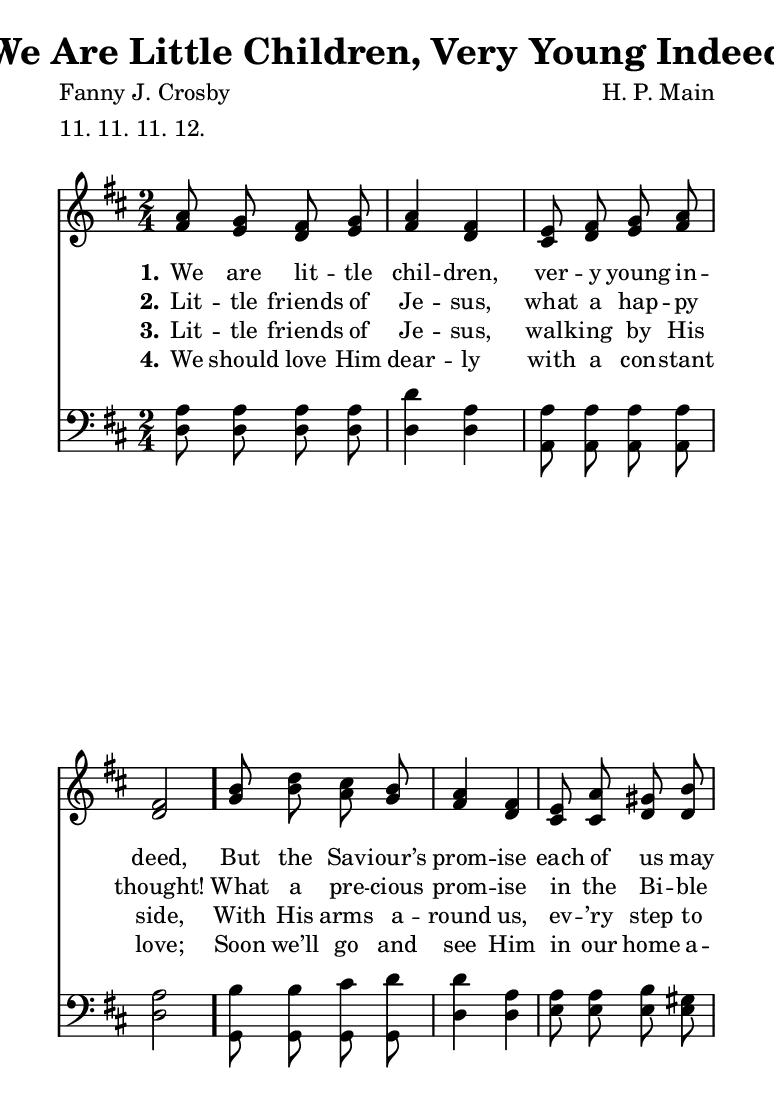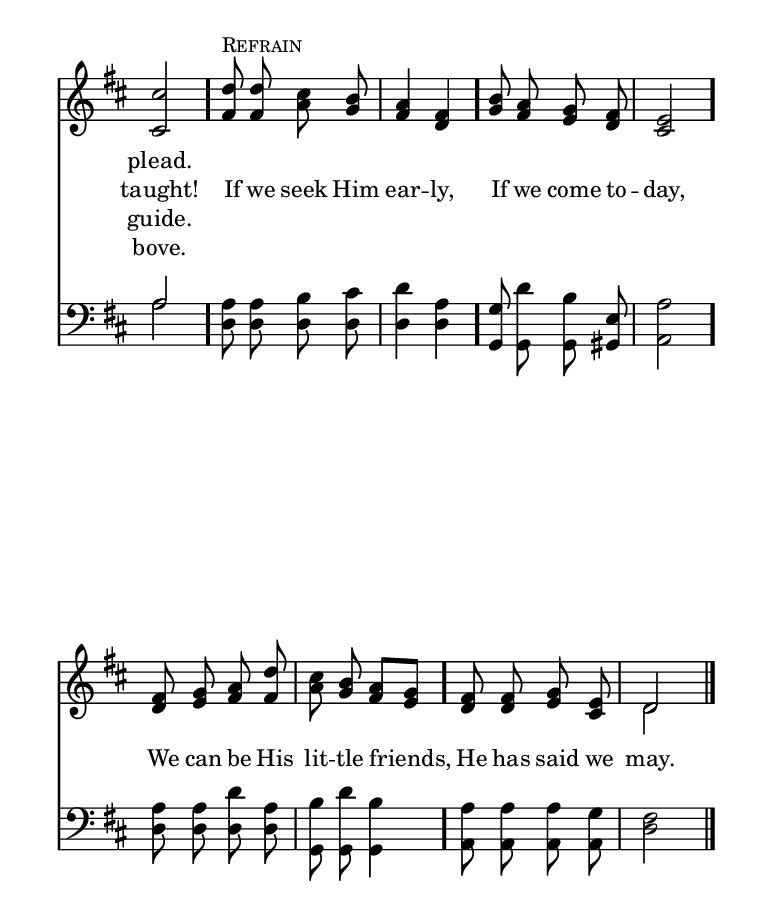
\include "common/global.ily"
\paper {
  \include "common/paper.ily"
  ragged-last-bottom = ##t
  system-system-spacing.padding = 11
}

\header{
  %children
  hymnnumber = "366"
  title = "We Are Little Children, Very Young Indeed"
  tunename = "Portbrush"
  meter = "11. 11. 11. 12."
  poet = "Fanny J. Crosby"
  composer = "H. P. Main"
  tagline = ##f
}

global = {
  \include "common/overrides.ily"
  \override Staff.TimeSignature.style = #'numbered
  \time 2/4
  \override Score.MetronomeMark.transparent = ##t % hide all fermata changes too
  \tempo 8=120
  \key d \major
  \autoBeamOff
}

patternA = { c8 c c c | c4 c | c8 c c c | c2 | }

notesSoprano = {
\global
\relative c'' {

  \changePitch \patternA { a g fis g | a fis | e fis g a | fis }
  \changePitch \patternA { b d cis b | a fis | e a gis b | cis }

  << s^\markup { \small \caps "Refrain" }
  \changePitch \patternA { d d cis b | a fis | b a g fis | e } >>
  fis8 g a d | cis b a[ g] | fis fis g e | d2 |

  \bar "|."

}
}

notesAlto = {
\global
\relative e' {

  \changePitch \patternA { fis e d e | fis d | cis d e fis | d }
  \changePitch \patternA { g b a g | fis d | cis cis d d | cis }

  \changePitch \patternA { fis fis a g | fis d | g fis e d | cis }
  d8 e fis fis | a g fis[ e] d d e cis | d2 |

}
}

notesTenor = {
\global
\relative a {

  \changePitch \patternA { a a a a | d a | a a a a | a }
  \changePitch \patternA { b b cis d | d a | a a b gis | a }

  \changePitch \patternA { a a b cis | d a | g d' b e, | a }
  a8 a d a | b d b4 | a8 a a g | fis2 |

}
}

notesBass = {
\global
\relative f {

  \changePitch \patternA { d d d d | d d | a a a a | d }
  \changePitch \patternA { g, g g g | d' d | e e e e | a }

  \changePitch \patternA { d, d d d | d d | g, g g gis | a }
  d8 d d d | g, g g4 | a8 a a a | d2 |

}
}

Refrain = \lyricmode {

If we seek Him ear -- ly, \bar "."
If we come to -- day, \bar "."
We can be His lit -- tle friends, \bar "."
He has said we may. \bar "."

}

wordsA = \lyricmode {
\set stanza = "1."

We are lit -- tle chil -- dren, ver -- y young in -- deed, \bar "."
But the Sav -- iour’s prom -- ise each of us may plead. \bar "."

}

wordsB = \lyricmode {
\set stanza = "2."

Lit -- tle friends of Je -- sus, what a hap -- py thought!
What a pre -- cious prom -- ise in the Bi -- ble taught!

\Refrain

}

wordsC = \lyricmode {
\set stanza = "3."

Lit -- tle friends of Je -- sus, walk -- ing by His side,
With His arms a -- round us, ev -- ’ry step to guide.

}

wordsD = \lyricmode {
\set stanza = "4."

We should love Him dear -- ly with a con -- stant love;
Soon we’ll go and see Him in our home a -- bove.

}

\score {
  \context ChoirStaff <<
    \context Staff = upper <<
      \set Staff.autoBeaming = ##f
      \set ChoirStaff.systemStartDelimiter = #'SystemStartBar
      \set ChoirStaff.printPartCombineTexts = ##f
      \partcombine #'(2 . 11) \notesSoprano \notesAlto
      \context NullVoice = sopranos { \voiceOne << \notesSoprano >> }
      \context Lyrics = one   \lyricsto sopranos \wordsA
      \context Lyrics = two   \lyricsto sopranos \wordsB
      \context Lyrics = three \lyricsto sopranos \wordsC
      \context Lyrics = four  \lyricsto sopranos \wordsD
    >>
    \context Staff = men <<
      \set Staff.autoBeaming = ##f
      \clef bass
      \set ChoirStaff.printPartCombineTexts = ##f
      \partcombine #'(2 . 11) \notesTenor \notesBass
    >>
  >>
  \layout {
    \include "common/layout.ily"
  }
  #(cond ((ly:get-option 'eog-midi-permitted) #{ \midi{
    \include "common/midi.ily"
  } #}))
}

\version "2.19.49"  % necessary for upgrading to future LilyPond versions.

% vi:set et ts=2 sw=2 ai nocindent syntax=lilypond:
